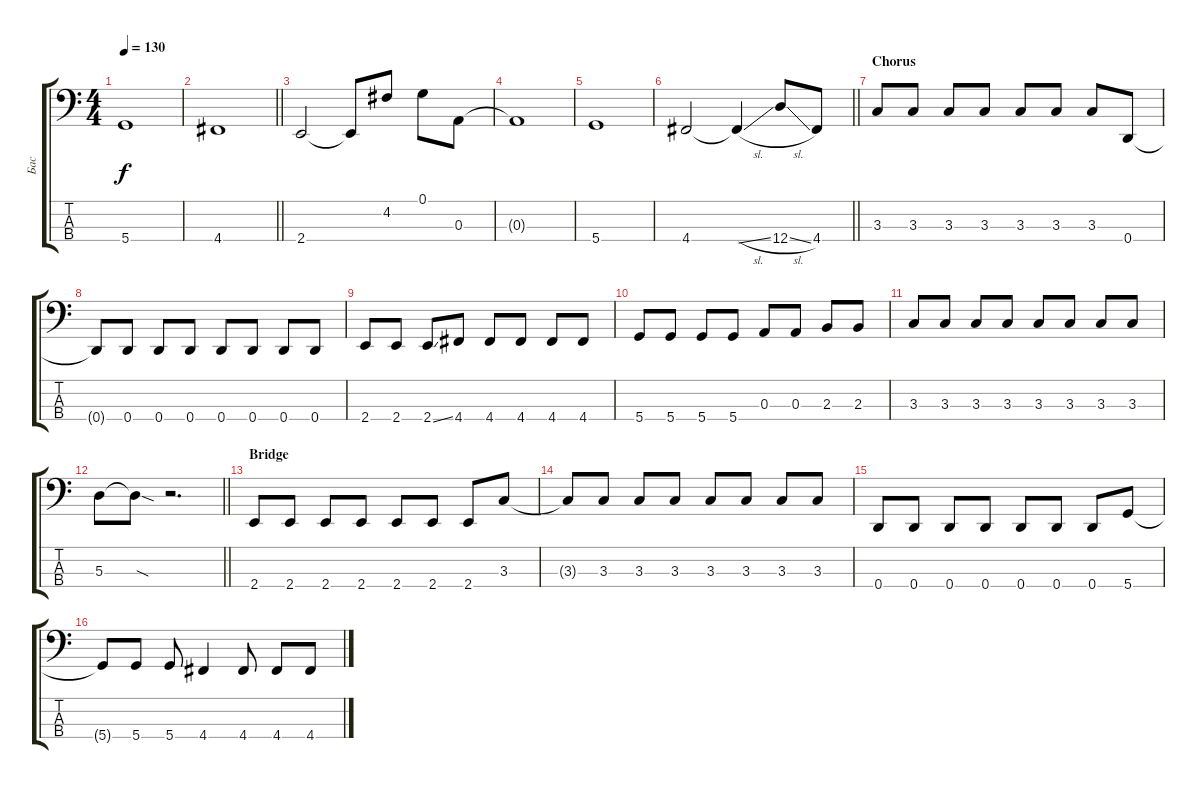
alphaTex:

\track ("Бас" "Бас") {instrument electricbassfinger}
\staff {score tabs}
\tuning (G2 D2 A1 D1) {hide}
\ts (4 4)
\tempo 130
\clef f4
\ks c
5.4.1{dy f} |
\barLineRight lightlight
4.4.1 |
2.4.2 2.4{t}.8 4.2.8 0.1.8 0.3.8 |
0.3{t}.1 |
5.4.1 |
\barLineRight lightlight
4.4.2 4.4{sl t}.4 12.4{sl}.8 4.4.8 |
\section ("" "Chorus")
3.3.8 3.3.8 3.3.8 3.3.8 3.3.8 3.3.8 3.3.8 0.4.8 |
0.4{t}.8 0.4.8 0.4.8 0.4.8 0.4.8 0.4.8 0.4.8 0.4.8 |
2.4.8 2.4.8 2.4{ss}.8 4.4.8 4.4.8 4.4.8 4.4.8 4.4.8 |
5.4.8 5.4.8 5.4.8 5.4.8 0.3.8 0.3.8 2.3.8 2.3.8 |
3.3.8 3.3.8 3.3.8 3.3.8 3.3.8 3.3.8 3.3.8 3.3.8 |
\barLineRight lightlight
5.3.8 5.3{sod t}.8 r.2{d} |
\section ("" "Bridge")
2.4.8 2.4.8 2.4.8 2.4.8 2.4.8 2.4.8 2.4.8 3.3.8 |
3.3{t}.8 3.3.8 3.3.8 3.3.8 3.3.8 3.3.8 3.3.8 3.3.8 |
0.4.8 0.4.8 0.4.8 0.4.8 0.4.8 0.4.8 0.4.8 5.4.8 |
5.4{t}.8 5.4.8 5.4.8 4.4.4 4.4.8 4.4.8 4.4.8
